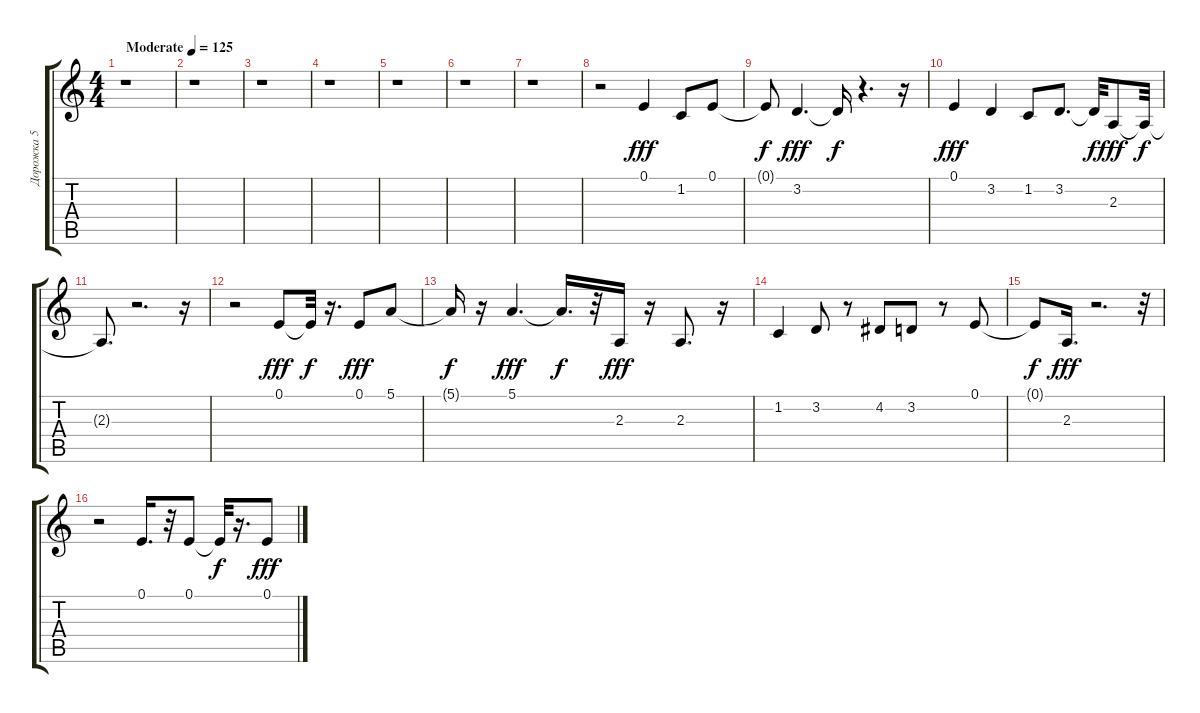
\track ("Дорожка 5" "Дорожка 5") {instrument ocarina}
\staff {score tabs}
\tuning (E4 B3 G3 D3 A2 E2) {hide}
\ts (4 4)
\tempo (125 "Moderate")
\clef g2
\ks c
r.1{dy fff instrument ocarina} |
r.1 |
r.1 |
r.1 |
r.1 |
r.1 |
r.1 |
r.2 0.1.4 1.2.8 0.1.8 |
0.1{t}.8{dy f} 3.2.4{d dy fff} 3.2{t}.16{dy f} r.4{d} r.16 |
0.1.4{dy fff} 3.2.4 1.2.8 3.2.8{d} 3.2{t}.32{dy f} 2.3.8{dy fff} 2.3{t}.32{dy f} |
2.3{t}.8{d} r.2{d} r.16 |
r.2 0.1.8{dy fff} 0.1{t}.32{dy f} r.16{d} 0.1.8{dy fff} 5.1.8 |
5.1{t}.16{dy f} r.16 5.1.4{d dy fff} 5.1{t}.16{d dy f} r.32 2.3.16{dy fff} r.16 2.3.8{d} r.16 |
1.2.4 3.2.8 r.8 4.2.8 3.2.8 r.8 0.1.8 |
0.1{t}.8{dy f} 2.3.16{d dy fff} r.2{d} r.32 |
r.2 0.1.16{d} r.32 0.1.8 0.1{t}.32{dy f} r.16{d} 0.1.8{dy fff}
